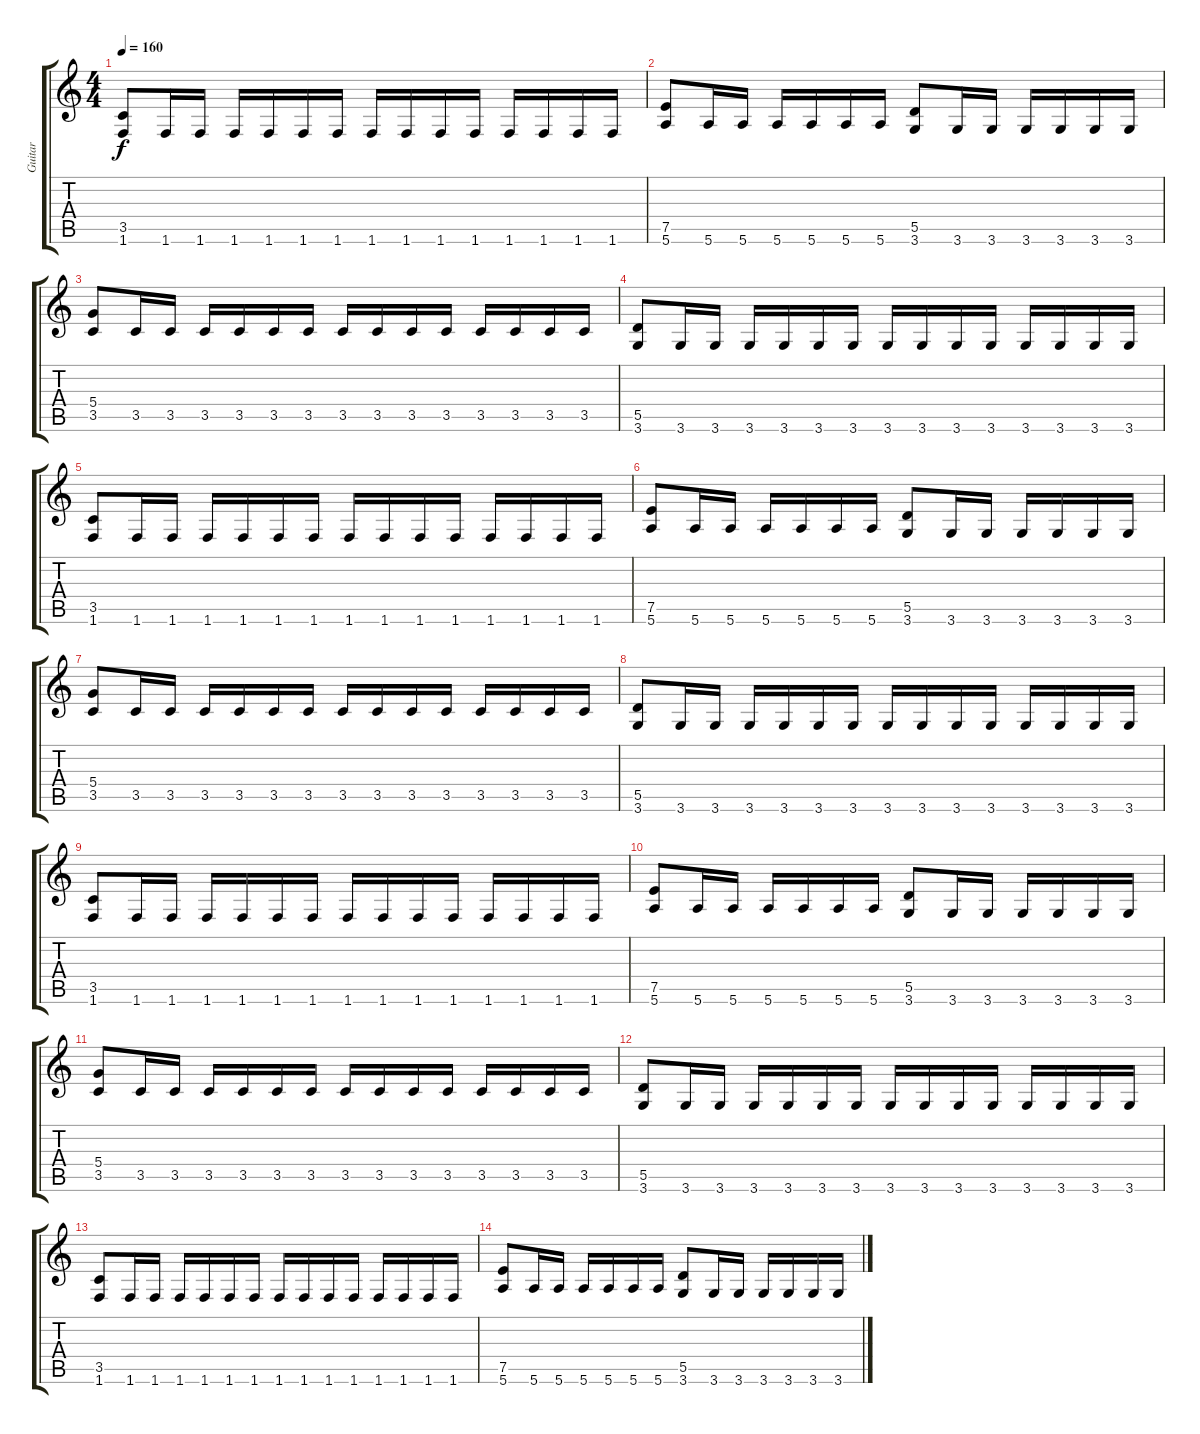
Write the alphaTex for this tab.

\track ("Guitar" "Guitar") {instrument overdrivenguitar}
\staff {score tabs}
\tuning (E4 B3 G3 D3 A2 E2) {hide}
\ts (4 4)
\tempo 160
\clef g2
\ks c
(3.5 1.6).8{dy f} 1.6.16 1.6.16 1.6.16 1.6.16 1.6.16 1.6.16 1.6.16 1.6.16 1.6.16 1.6.16 1.6.16 1.6.16 1.6.16 1.6.16 |
(7.5 5.6).8 5.6.16 5.6.16 5.6.16 5.6.16 5.6.16 5.6.16 (5.5 3.6).8 3.6.16 3.6.16 3.6.16 3.6.16 3.6.16 3.6.16 |
(5.4 3.5).8 3.5.16 3.5.16 3.5.16 3.5.16 3.5.16 3.5.16 3.5.16 3.5.16 3.5.16 3.5.16 3.5.16 3.5.16 3.5.16 3.5.16 |
(5.5 3.6).8 3.6.16 3.6.16 3.6.16 3.6.16 3.6.16 3.6.16 3.6.16 3.6.16 3.6.16 3.6.16 3.6.16 3.6.16 3.6.16 3.6.16 |
(3.5 1.6).8 1.6.16 1.6.16 1.6.16 1.6.16 1.6.16 1.6.16 1.6.16 1.6.16 1.6.16 1.6.16 1.6.16 1.6.16 1.6.16 1.6.16 |
(7.5 5.6).8 5.6.16 5.6.16 5.6.16 5.6.16 5.6.16 5.6.16 (5.5 3.6).8 3.6.16 3.6.16 3.6.16 3.6.16 3.6.16 3.6.16 |
(5.4 3.5).8 3.5.16 3.5.16 3.5.16 3.5.16 3.5.16 3.5.16 3.5.16 3.5.16 3.5.16 3.5.16 3.5.16 3.5.16 3.5.16 3.5.16 |
(5.5 3.6).8 3.6.16 3.6.16 3.6.16 3.6.16 3.6.16 3.6.16 3.6.16 3.6.16 3.6.16 3.6.16 3.6.16 3.6.16 3.6.16 3.6.16 |
(3.5 1.6).8 1.6.16 1.6.16 1.6.16 1.6.16 1.6.16 1.6.16 1.6.16 1.6.16 1.6.16 1.6.16 1.6.16 1.6.16 1.6.16 1.6.16 |
(7.5 5.6).8 5.6.16 5.6.16 5.6.16 5.6.16 5.6.16 5.6.16 (5.5 3.6).8 3.6.16 3.6.16 3.6.16 3.6.16 3.6.16 3.6.16 |
(5.4 3.5).8 3.5.16 3.5.16 3.5.16 3.5.16 3.5.16 3.5.16 3.5.16 3.5.16 3.5.16 3.5.16 3.5.16 3.5.16 3.5.16 3.5.16 |
(5.5 3.6).8 3.6.16 3.6.16 3.6.16 3.6.16 3.6.16 3.6.16 3.6.16 3.6.16 3.6.16 3.6.16 3.6.16 3.6.16 3.6.16 3.6.16 |
(3.5 1.6).8 1.6.16 1.6.16 1.6.16 1.6.16 1.6.16 1.6.16 1.6.16 1.6.16 1.6.16 1.6.16 1.6.16 1.6.16 1.6.16 1.6.16 |
(7.5 5.6).8 5.6.16 5.6.16 5.6.16 5.6.16 5.6.16 5.6.16 (5.5 3.6).8 3.6.16 3.6.16 3.6.16 3.6.16 3.6.16 3.6.16
